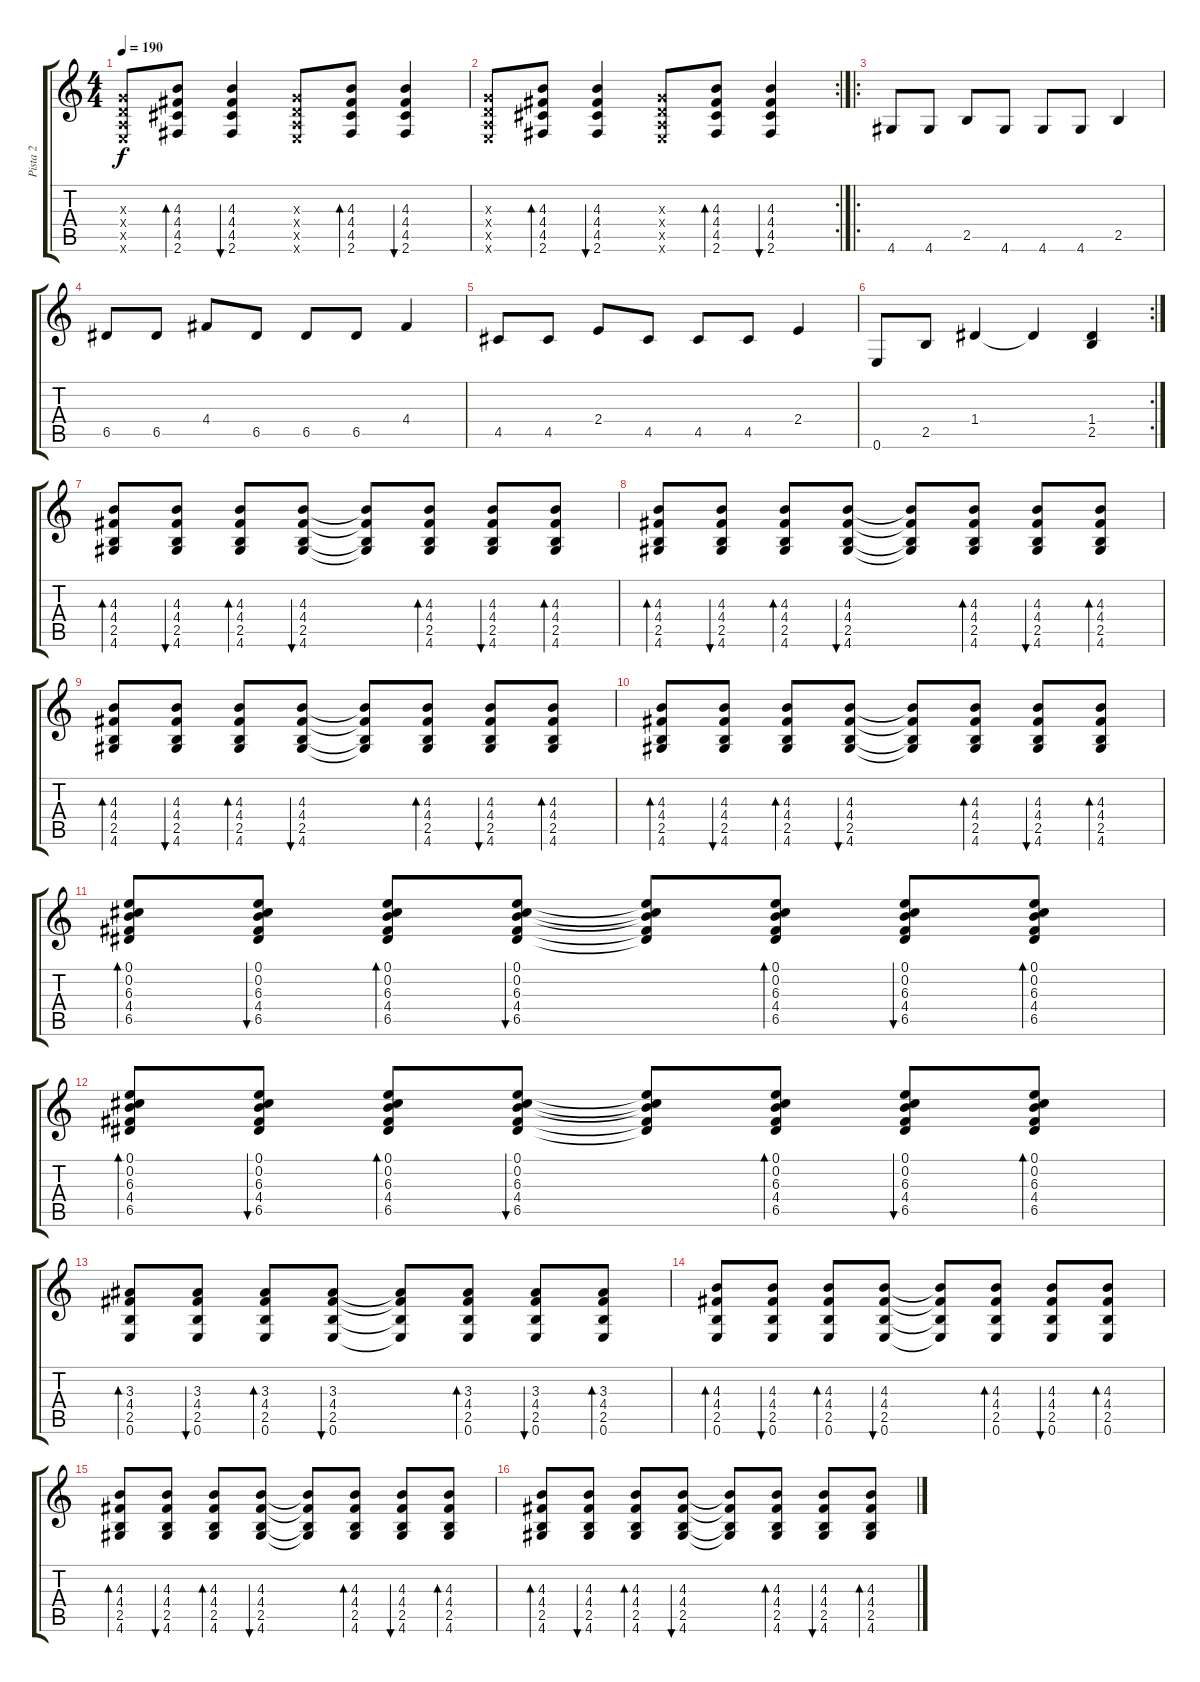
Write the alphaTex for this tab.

\track ("Pista 2" "Pista 2") {instrument acousticguitarsteel}
\staff {score tabs}
\tuning (E4 B3 G3 D3 A2 E2) {hide}
\ts (4 4)
\tempo 190
\clef g2
\ks c
(0.3{x} 0.4{x} 0.5{x} 0.6{x}).8{dy f} (4.3 4.4 4.5 2.6).8{bd 120} (4.3 4.4 4.5 2.6).4{bu 120} (0.3{x} 0.4{x} 0.5{x} 0.6{x}).8 (4.3 4.4 4.5 2.6).8{bd 120} (4.3 4.4 4.5 2.6).4{bu 120} |
\rc 2
(0.3{x} 0.4{x} 0.5{x} 0.6{x}).8 (4.3 4.4 4.5 2.6).8{bd 120} (4.3 4.4 4.5 2.6).4{bu 120} (0.3{x} 0.4{x} 0.5{x} 0.6{x}).8 (4.3 4.4 4.5 2.6).8{bd 120} (4.3 4.4 4.5 2.6).4{bu 120} |
\ro
4.6.8 4.6.8 2.5.8 4.6.8 4.6.8 4.6.8 2.5.4 |
6.5.8 6.5.8 4.4.8 6.5.8 6.5.8 6.5.8 4.4.4 |
4.5.8 4.5.8 2.4.8 4.5.8 4.5.8 4.5.8 2.4.4 |
\rc 2
0.6.8 2.5.8 1.4.4 1.4{t}.4 (1.4 2.5).4 |
(4.3 4.4 2.5 4.6).8{bd 120} (4.3 4.4 2.5 4.6).8{bu 120} (4.3 4.4 2.5 4.6).8{bd 120} (4.3 4.4 2.5 4.6).8{bu 120} (4.3{t} 4.4{t} 2.5{t} 4.6{t}).8 (4.3 4.4 2.5 4.6).8{bd 120} (4.3 4.4 2.5 4.6).8{bu 120} (4.3 4.4 2.5 4.6).8{bd 120} |
(4.3 4.4 2.5 4.6).8{bd 120} (4.3 4.4 2.5 4.6).8{bu 120} (4.3 4.4 2.5 4.6).8{bd 120} (4.3 4.4 2.5 4.6).8{bu 120} (4.3{t} 4.4{t} 2.5{t} 4.6{t}).8 (4.3 4.4 2.5 4.6).8{bd 120} (4.3 4.4 2.5 4.6).8{bu 120} (4.3 4.4 2.5 4.6).8{bd 120} |
(4.3 4.4 2.5 4.6).8{bd 120} (4.3 4.4 2.5 4.6).8{bu 120} (4.3 4.4 2.5 4.6).8{bd 120} (4.3 4.4 2.5 4.6).8{bu 120} (4.3{t} 4.4{t} 2.5{t} 4.6{t}).8 (4.3 4.4 2.5 4.6).8{bd 120} (4.3 4.4 2.5 4.6).8{bu 120} (4.3 4.4 2.5 4.6).8{bd 120} |
(4.3 4.4 2.5 4.6).8{bd 120} (4.3 4.4 2.5 4.6).8{bu 120} (4.3 4.4 2.5 4.6).8{bd 120} (4.3 4.4 2.5 4.6).8{bu 120} (4.3{t} 4.4{t} 2.5{t} 4.6{t}).8 (4.3 4.4 2.5 4.6).8{bd 120} (4.3 4.4 2.5 4.6).8{bu 120} (4.3 4.4 2.5 4.6).8{bd 120} |
(0.1 0.2 6.3 4.4 6.5).8{bd 120} (0.1 0.2 6.3 4.4 6.5).8{bu 120} (0.1 0.2 6.3 4.4 6.5).8{bd 120} (0.1 0.2 6.3 4.4 6.5).8{bu 120} (0.1{t} 0.2{t} 6.3{t} 4.4{t} 6.5{t}).8 (0.1 0.2 6.3 4.4 6.5).8{bd 120} (0.1 0.2 6.3 4.4 6.5).8{bu 120} (0.1 0.2 6.3 4.4 6.5).8{bd 120} |
(0.1 0.2 6.3 4.4 6.5).8{bd 120} (0.1 0.2 6.3 4.4 6.5).8{bu 120} (0.1 0.2 6.3 4.4 6.5).8{bd 120} (0.1 0.2 6.3 4.4 6.5).8{bu 120} (0.1{t} 0.2{t} 6.3{t} 4.4{t} 6.5{t}).8 (0.1 0.2 6.3 4.4 6.5).8{bd 120} (0.1 0.2 6.3 4.4 6.5).8{bu 120} (0.1 0.2 6.3 4.4 6.5).8{bd 120} |
(3.3 4.4 2.5 0.6).8{bd 120} (3.3 4.4 2.5 0.6).8{bu 120} (3.3 4.4 2.5 0.6).8{bd 120} (3.3 4.4 2.5 0.6).8{bu 120} (3.3{t} 4.4{t} 2.5{t} 0.6{t}).8 (3.3 4.4 2.5 0.6).8{bd 120} (3.3 4.4 2.5 0.6).8{bu 120} (3.3 4.4 2.5 0.6).8{bd 120} |
(4.3 4.4 2.5 0.6).8{bd 120} (4.3 4.4 2.5 0.6).8{bu 120} (4.3 4.4 2.5 0.6).8{bd 120} (4.3 4.4 2.5 0.6).8{bu 120} (4.3{t} 4.4{t} 2.5{t} 0.6{t}).8 (4.3 4.4 2.5 0.6).8{bd 120} (4.3 4.4 2.5 0.6).8{bu 120} (4.3 4.4 2.5 0.6).8{bd 120} |
(4.3 4.4 2.5 4.6).8{bd 120} (4.3 4.4 2.5 4.6).8{bu 120} (4.3 4.4 2.5 4.6).8{bd 120} (4.3 4.4 2.5 4.6).8{bu 120} (4.3{t} 4.4{t} 2.5{t} 4.6{t}).8 (4.3 4.4 2.5 4.6).8{bd 120} (4.3 4.4 2.5 4.6).8{bu 120} (4.3 4.4 2.5 4.6).8{bd 120} |
(4.3 4.4 2.5 4.6).8{bd 120} (4.3 4.4 2.5 4.6).8{bu 120} (4.3 4.4 2.5 4.6).8{bd 120} (4.3 4.4 2.5 4.6).8{bu 120} (4.3{t} 4.4{t} 2.5{t} 4.6{t}).8 (4.3 4.4 2.5 4.6).8{bd 120} (4.3 4.4 2.5 4.6).8{bu 120} (4.3 4.4 2.5 4.6).8{bd 120}
